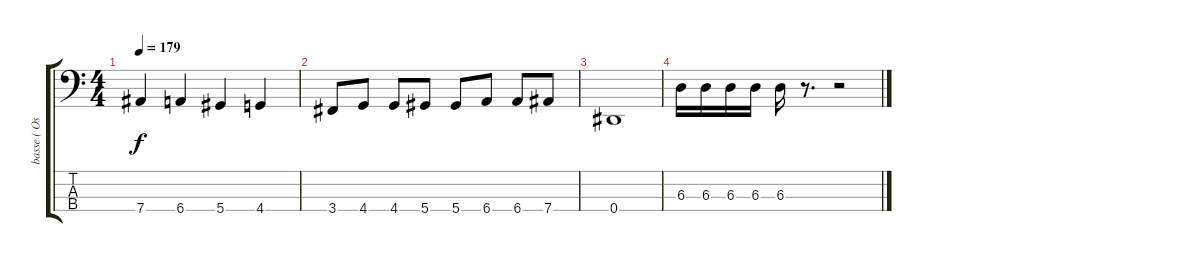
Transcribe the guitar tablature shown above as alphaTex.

\track ("basse ( Oscar ) " "basse ( Os") {instrument electricbasspick}
\staff {score tabs}
\tuning (Gb2 Db2 Ab1 Eb1) {hide}
\ts (4 4)
\tempo 179
\clef f4
\ks c
7.4.4{dy f} 6.4.4 5.4.4 4.4.4 |
3.4.8 4.4.8 4.4.8 5.4.8 5.4.8 6.4.8 6.4.8 7.4.8 |
0.4.1 |
6.3.16 6.3.16 6.3.16 6.3.16 6.3.16 r.8{d} r.2
